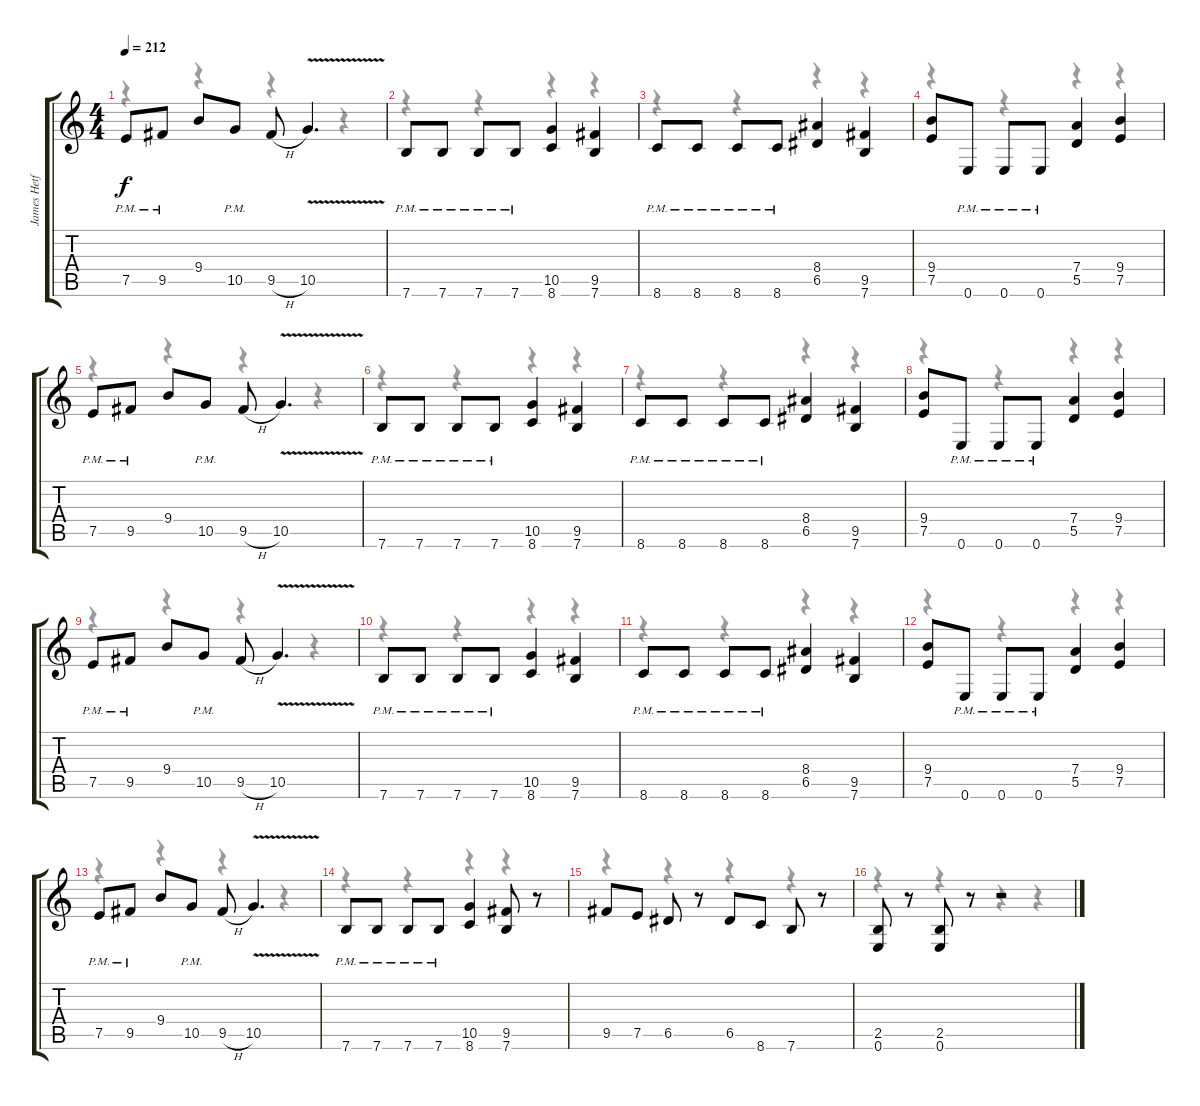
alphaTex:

\track ("James Hetfield" "James Hetf") {instrument distortionguitar}
\staff {score tabs}
\tuning (E4 B3 G3 D3 A2 E2) {hide}
\voice
\ts (4 4)
\tempo 212
\clef g2
\ks c
7.5{pm}.8{dy f} 9.5{pm}.8 9.4.8 10.5{pm}.8 9.5{h}.8 10.5{v}.4{d} |
7.6{pm}.8 7.6{pm}.8 7.6{pm}.8 7.6{pm}.8 (10.5 8.6).4 (9.5 7.6).4 |
8.6{pm}.8 8.6{pm}.8 8.6{pm}.8 8.6{pm}.8 (8.4 6.5).4 (9.5 7.6).4 |
(9.4 7.5).8 0.6{pm}.8 0.6{pm}.8 0.6{pm}.8 (7.4 5.5).4 (9.4 7.5).4 |
7.5{pm}.8 9.5{pm}.8 9.4.8 10.5{pm}.8 9.5{h}.8 10.5{v}.4{d} |
7.6{pm}.8 7.6{pm}.8 7.6{pm}.8 7.6{pm}.8 (10.5 8.6).4 (9.5 7.6).4 |
8.6{pm}.8 8.6{pm}.8 8.6{pm}.8 8.6{pm}.8 (8.4 6.5).4 (9.5 7.6).4 |
(9.4 7.5).8 0.6{pm}.8 0.6{pm}.8 0.6{pm}.8 (7.4 5.5).4 (9.4 7.5).4 |
7.5{pm}.8 9.5{pm}.8 9.4.8 10.5{pm}.8 9.5{h}.8 10.5{v}.4{d} |
7.6{pm}.8 7.6{pm}.8 7.6{pm}.8 7.6{pm}.8 (10.5 8.6).4 (9.5 7.6).4 |
8.6{pm}.8 8.6{pm}.8 8.6{pm}.8 8.6{pm}.8 (8.4 6.5).4 (9.5 7.6).4 |
(9.4 7.5).8 0.6{pm}.8 0.6{pm}.8 0.6{pm}.8 (7.4 5.5).4 (9.4 7.5).4 |
7.5{pm}.8 9.5{pm}.8 9.4.8 10.5{pm}.8 9.5{h}.8 10.5{v}.4{d} |
7.6{pm}.8 7.6{pm}.8 7.6{pm}.8 7.6{pm}.8 (10.5 8.6).4 (9.5 7.6).8 r.8 |
9.5.8 7.5.8 6.5.8 r.8 6.5.8 8.6.8 7.6.8 r.8 |
(2.5 0.6).8 r.8 (2.5 0.6).8 r.8 r.2
\voice
\clef g2
\ottava regular
\simile none
\ks c
r.4{dy f} r.4 r.4 r.4 |
r.4 r.4 r.4 r.4 |
r.4 r.4 r.4 r.4 |
r.4 r.4 r.4 r.4 |
r.4 r.4 r.4 r.4 |
r.4 r.4 r.4 r.4 |
r.4 r.4 r.4 r.4 |
r.4 r.4 r.4 r.4 |
r.4 r.4 r.4 r.4 |
r.4 r.4 r.4 r.4 |
r.4 r.4 r.4 r.4 |
r.4 r.4 r.4 r.4 |
r.4 r.4 r.4 r.4 |
r.4 r.4 r.4 r.4 |
r.4 r.4 r.4 r.4 |
r.4 r.4 r.4 r.4
